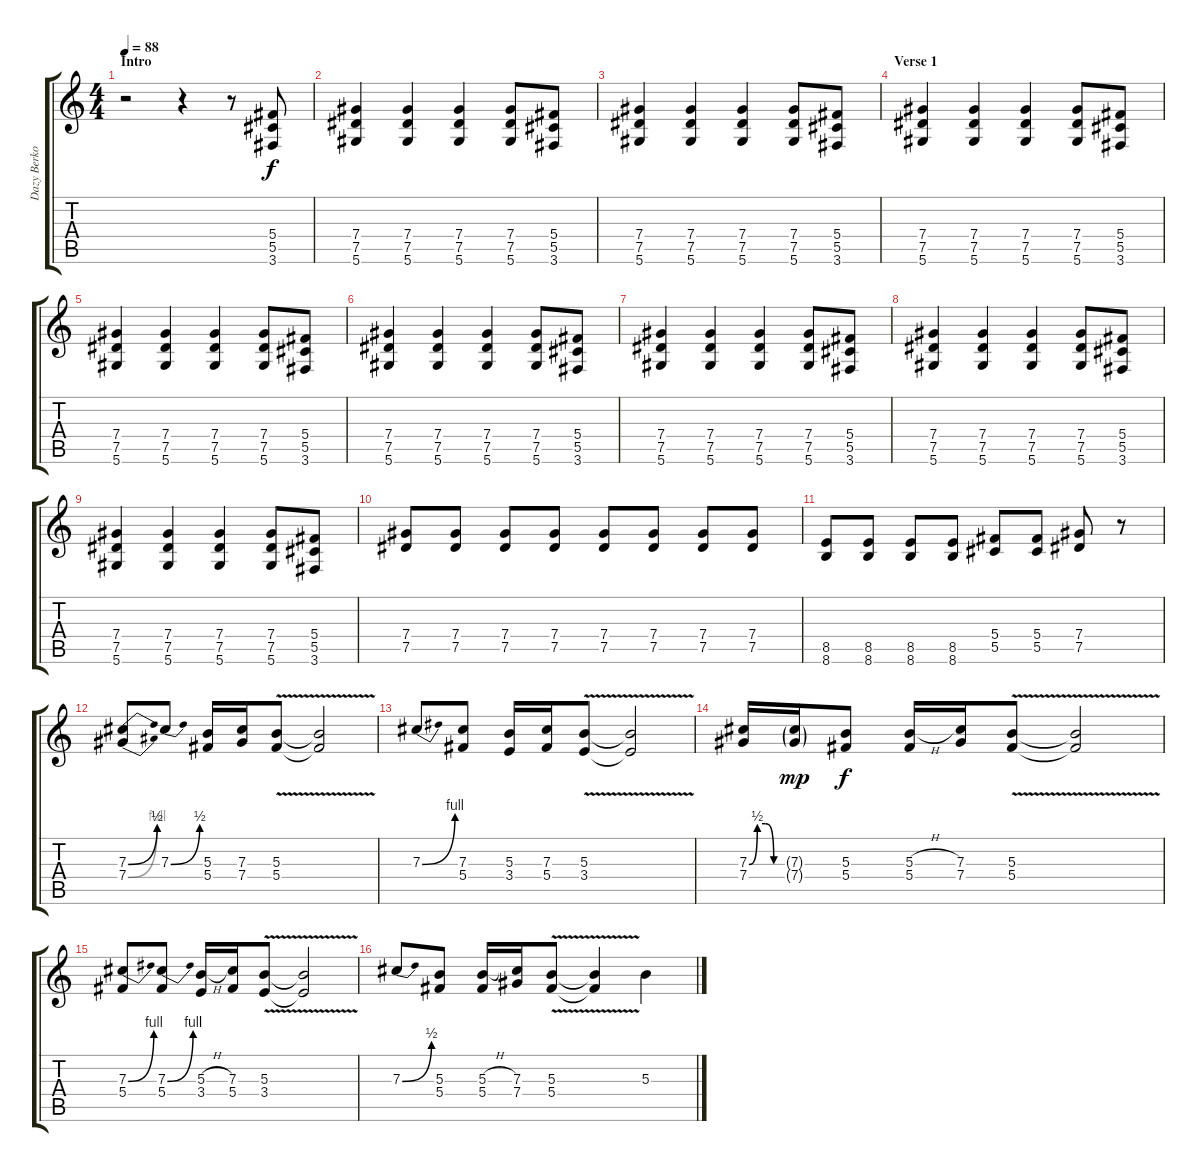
\track ("Dazy Berkowitz (Lead Guitar)" "Dazy Berko") {instrument distortionguitar}
\staff {score tabs}
\tuning (Eb4 Bb3 Gb3 Db3 Ab2 Eb2) {hide}
\ts (4 4)
\section ("" "Intro")
\tempo 88
\clef g2
\ks c
r.2{dy f instrument distortionguitar} r.4 r.8 (5.4 5.5 3.6).8 |
(7.4 7.5 5.6).4 (7.4 7.5 5.6).4 (7.4 7.5 5.6).4 (7.4 7.5 5.6).8 (5.4 5.5 3.6).8 |
(7.4 7.5 5.6).4 (7.4 7.5 5.6).4 (7.4 7.5 5.6).4 (7.4 7.5 5.6).8 (5.4 5.5 3.6).8 |
\section ("" "Verse 1")
(7.4 7.5 5.6).4 (7.4 7.5 5.6).4 (7.4 7.5 5.6).4 (7.4 7.5 5.6).8 (5.4 5.5 3.6).8 |
(7.4 7.5 5.6).4 (7.4 7.5 5.6).4 (7.4 7.5 5.6).4 (7.4 7.5 5.6).8 (5.4 5.5 3.6).8 |
(7.4 7.5 5.6).4 (7.4 7.5 5.6).4 (7.4 7.5 5.6).4 (7.4 7.5 5.6).8 (5.4 5.5 3.6).8 |
(7.4 7.5 5.6).4 (7.4 7.5 5.6).4 (7.4 7.5 5.6).4 (7.4 7.5 5.6).8 (5.4 5.5 3.6).8 |
(7.4 7.5 5.6).4 (7.4 7.5 5.6).4 (7.4 7.5 5.6).4 (7.4 7.5 5.6).8 (5.4 5.5 3.6).8 |
(7.4 7.5 5.6).4 (7.4 7.5 5.6).4 (7.4 7.5 5.6).4 (7.4 7.5 5.6).8 (5.4 5.5 3.6).8 |
(7.4 7.5).8{volume 7} (7.4 7.5).8 (7.4 7.5).8 (7.4 7.5).8 (7.4 7.5).8 (7.4 7.5).8 (7.4 7.5).8 (7.4 7.5).8 |
(8.5 8.6).8 (8.5 8.6).8 (8.5 8.6).8 (8.5 8.6).8 (5.4 5.5).8 (5.4 5.5).8 (7.4 7.5).8 r.8{volume 16} |
(7.3{be (bend 0 0 60 2)} 7.4{be (bend 0 0 60 4)}).8 7.3{be (bend 0 0 60 2)}.8 (5.3 5.4).16 (7.3 7.4).16 (5.3{v} 5.4).8 (5.3{t} 5.4{t}).2 |
7.3{be (bend 0 0 60 4)}.8 (7.3 5.4).8 (5.3 3.4).16 (7.3 5.4).16 (5.3{v} 3.4).8 (5.3{t} 3.4{t}).2 |
(7.3{be (custom 0 0 15 2 30 2 45 0 60 0)} 7.4).16 (7.3{g} 7.4{g}).16{dy mp} (5.3 5.4).8{dy f} (5.3{h} 5.4).16 (7.3 7.4).16 (5.3{v} 5.4).8 (5.3{t} 5.4{t}).2 |
(7.3{be (bend 0 0 60 4)} 5.4).8 (7.3{be (bend 0 0 60 4)} 5.4).8 (5.3{h} 3.4).16 (7.3 5.4).16 (5.3{v} 3.4).8 (5.3{t} 3.4{t}).2 |
7.3{be (bend 0 0 60 2)}.8 (5.3 5.4).8 (5.3{h} 5.4).16 (7.3 7.4).16 (5.3{v} 5.4).8 (5.3{t} 5.4{t}).4 5.3.4
